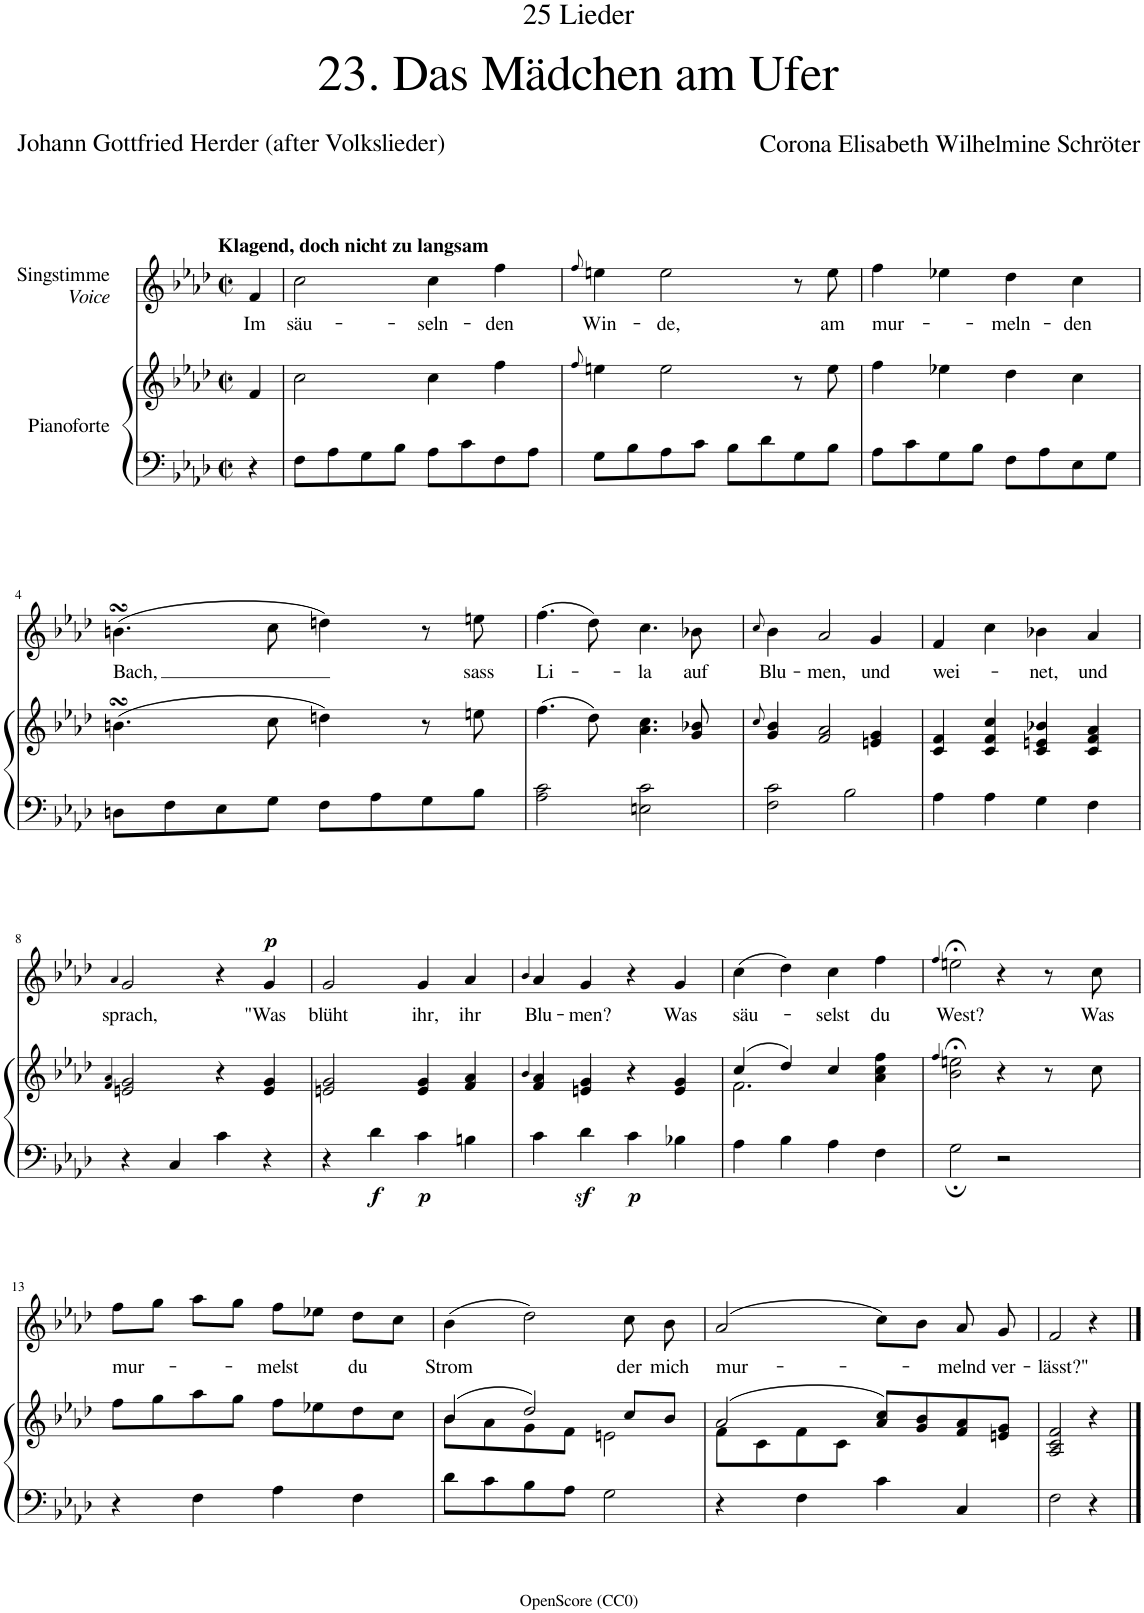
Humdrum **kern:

**kern	**kern	**dynam	**kern	**text	**dynam
*part2	*part2	*part2	*part1	*part1	*part1
*staff3	*staff2	*staff2/3	*staff1	*staff1	*staff1
*I"Pianoforte	*	*	*I"Singstimme Voice	*	*
*I'Pno	*	*	*	*	*
*clefF4	*clefG2	*	*clefG2	*	*
*k[b-e-a-d-]	*k[b-e-a-d-]	*	*k[b-e-a-d-]	*	*
*M2/2	*M2/2	*	*M2/2	*	*
*met(c|)	*met(c|)	*	*met(c|)	*	*
=	=	=	=	=	=
!	!	!	!LO:TX:a:B:t=Klagend, doch nicht zu langsam	!	!
!	!	!	!	!LO:LY:b	!
4r	4f/	.	4f/	Im	.
=1	=1	=1	=1	=1	=1
!	!	!	!	!LO:LY:b	!
8F\L	2cc\	.	2cc\	säu-	.
8A-\	.	.	.	.	.
8G\	.	.	.	.	.
8B-\J	.	.	.	.	.
!	!	!	!	!LO:LY:b	!
8A-\L	4cc\	.	4cc\	-seln-	.
8c\	.	.	.	.	.
!	!	!	!	!LO:LY:b	!
8F\	4ff\	.	4ff\	-den	.
8A-\J	.	.	.	.	.
=2	=2	=2	=2	=2	=2
.	8qff/	.	8qff/	.	.
!	!	!	!	!LO:LY:b	!
8G\L	4een\	.	4een\	Win-	.
8B-\	.	.	.	.	.
!	!	!	!	!LO:LY:b	!
8A-\	2ee\	.	2ee\	-de,	.
8c\J	.	.	.	.	.
8B-\L	.	.	.	.	.
8d-\	.	.	.	.	.
8G\	8r	.	8r	.	.
!	!	!	!	!LO:LY:b	!
8B-\J	8ee\	.	8ee\	am	.
=3	=3	=3	=3	=3	=3
!	!	!	!	!LO:LY:b	!
8A-\L	4ff\	.	4ff\	mur-	.
8c\	.	.	.	.	.
8G\	4ee-X\	.	4ee-X\	.	.
8B-\J	.	.	.	.	.
!	!	!	!	!LO:LY:b	!
8F\L	4dd-\	.	4dd-\	-meln-	.
8A-\	.	.	.	.	.
!	!	!	!	!LO:LY:b	!
8E-\	4cc\	.	4cc\	-den	.
8G\J	.	.	.	.	.
!!LO:LB:g=z
=4	=4	=4	=4	=4	=4
!	!	!	!	!LO:LY:b	!
8Dn\L	(4.bnsSsS\	.	(4.bnsSsS\	Bach,	.
8F\	.	.	.	.	.
8E-\	.	.	.	.	.
8G\J	8cc\	.	8cc\	.	.
8F\L	4ddn\)	.	4ddn\)	.	.
8A-\	.	.	.	.	.
8G\	8r	.	8r	.	.
!	!	!	!	!LO:LY:b	!
8B-\J	8een\	.	8een\	sass	.
=5	=5	=5	=5	=5	=5
!	!	!	!	!LO:LY:b	!
2A-\ 2c\	(4.ff\	.	(4.ff\	Li-	.
.	8dd-\)	.	8dd-\)	.	.
!	!	!	!	!LO:LY:b	!
2En\ 2c\	4.a-\ 4.cc\	.	4.cc\	-la	.
!	!	!	!	!LO:LY:b	!
.	8g/ 8b-X/	.	8b-X\	auf	.
=6	=6	=6	=6	=6	=6
.	8qcc/	.	8qcc/	.	.
!	!	!	!	!LO:LY:b	!
2F\ 2c\	4g/ 4b-/	.	4b-\	Blu-	.
!	!	!	!	!LO:LY:b	!
.	2f/ 2a-/	.	2a-/	-men,	.
2B-\	.	.	.	.	.
!	!	!	!	!LO:LY:b	!
.	4en/ 4g/	.	4g/	und	.
=7	=7	=7	=7	=7	=7
!	!	!	!	!LO:LY:b	!
4A-\	4c/ 4f/	.	4f/	wei-	.
4A-\	4c/ 4f/ 4cc/	.	4cc\	.	.
!	!	!	!	!LO:LY:b	!
4G\	4c/ 4en/ 4b-X/	.	4b-X\	-net,	.
!	!	!	!	!LO:LY:b	!
4F\	4c/ 4f/ 4a-/	.	4a-/	und	.
!!LO:LB:g=z
=8	=8	=8	=8	=8	=8
.	4qf/ 4qa-/	.	4qa-/	.	.
!	!	!	!	!LO:LY:b	!
4r	2en/ 2g/	.	2g/	sprach,	.
4C/	.	.	.	.	.
4c\	4r	.	4r	.	.
!	!	!	!	!LO:LY:b	!LO:DY:a
4r	4e/ 4g/	.	4g/	"Was	p
=9	=9	=9	=9	=9	=9
!	!	!	!	!LO:LY:b	!
4r	2en/ 2g/	.	2g/	blüht	.
!	!	!LO:DY:b=2	!	!	!
4d-\	.	f	.	.	.
!	!	!LO:DY:b=2	!	!LO:LY:b	!
4c\	4e/ 4g/	p	4g/	ihr,	.
!	!	!	!	!LO:LY:b	!
4Bn\	4f/ 4a-/	.	4a-/	ihr	.
=10	=10	=10	=10	=10	=10
.	4qb-/	.	4qb-/	.	.
!	!	!	!	!LO:LY:b	!
4c\	4f/ 4a-/	.	4a-/	Blu-	.
!	!	!	!	!LO:LY:b	!
4d-z<\	4en/ 4g/	.	4g/	-men?	.
!	!	!LO:DY:b=2	!	!	!
4c\	4r	p	4r	.	.
!	!	!	!	!LO:LY:b	!
4B-X\	4e/ 4g/	.	4g/	Was	.
=11	=11	=11	=11	=11	=11
*	*^	*	*	*	*
!	!	!	!	!	!LO:LY:b	!
4A-\	(4cc/	2.f\	.	(4cc\	säu-	.
4B-\	4dd-/)	.	.	4dd-\)	.	.
!	!	!	!	!	!LO:LY:b	!
4A-\	4cc/	.	.	4cc\	-selst	.
!	!	!	!	!	!LO:LY:b	!
4F\	4a-\ 4cc\ 4ff\	4ryy	.	4ff\	du	.
*	*v	*v	*	*	*	*
=12	=12	=12	=12	=12	=12
.	4qff/	.	4qff/	.	.
!	!	!	!	!LO:LY:b	!
2G;\	2b-\;< 2een\;<	.	2een;<\	West?	.
2r	4r	.	4r	.	.
.	8r	.	8r	.	.
!	!	!	!	!LO:LY:b	!
.	8cc\	.	8cc\	Was	.
!!LO:LB:g=z
=13	=13	=13	=13	=13	=13
!	!	!	!	!LO:LY:b	!
4r	8ff\L	.	8ff\L	mur-	.
.	8gg\	.	8gg\J	.	.
4F\	8aa-\	.	8aa-\L	.	.
.	8gg\J	.	8gg\J	.	.
!	!	!	!	!LO:LY:b	!
4A-\	8ff\L	.	8ff\L	-melst	.
.	8ee-X\	.	8ee-X\J	.	.
!	!	!	!	!LO:LY:b	!
4F\	8dd-\	.	8dd-\L	du	.
.	8cc\J	.	8cc\J	.	.
=14	=14	=14	=14	=14	=14
*	*^	*	*	*	*
!	!	!	!	!	!LO:LY:b	!
8d-\L	(4b-/	8b-\L	.	(4b-\	Strom	.
8c\	.	8a-\	.	.	.	.
8B-\	2dd-/)	8g\	.	2dd-\)	.	.
8A-\J	.	8f\J	.	.	.	.
2G\	.	2en\	.	.	.	.
!	!	!	!	!	!LO:LY:b	!
.	8cc/L	.	.	8cc\	der	.
!	!	!	!	!	!LO:LY:b	!
.	8b-/J	.	.	8b-\	mich	.
=15	=15	=15	=15	=15	=15	=15
!	!	!	!	!	!LO:LY:b	!
4r	(2a-/	8f\L	.	(2a-/	mur-	.
.	.	8c\	.	.	.	.
4F\	.	8f\	.	.	.	.
.	.	8c\J	.	.	.	.
4c\	8a-/ 8cc/L)	2ryy	.	8cc\L)	.	.
.	8g/ 8b-/	.	.	8b-\J	.	.
!	!	!	!	!	!LO:LY:b	!
4C/	8f/ 8a-/	.	.	8a-/	-melnd	.
!	!	!	!	!	!LO:LY:b	!
.	8en/ 8g/J	.	.	8g/	ver-	.
*	*v	*v	*	*	*	*
=16	=16	=16	=16	=16	=16
!	!	!	!	!LO:LY:b	!
2F\	2A-/ 2c/ 2f/	.	2f/	-lässt?"	.
4r	4r	.	4r	.	.
==	==	==	==	==	==
*-	*-	*-	*-	*-	*-
